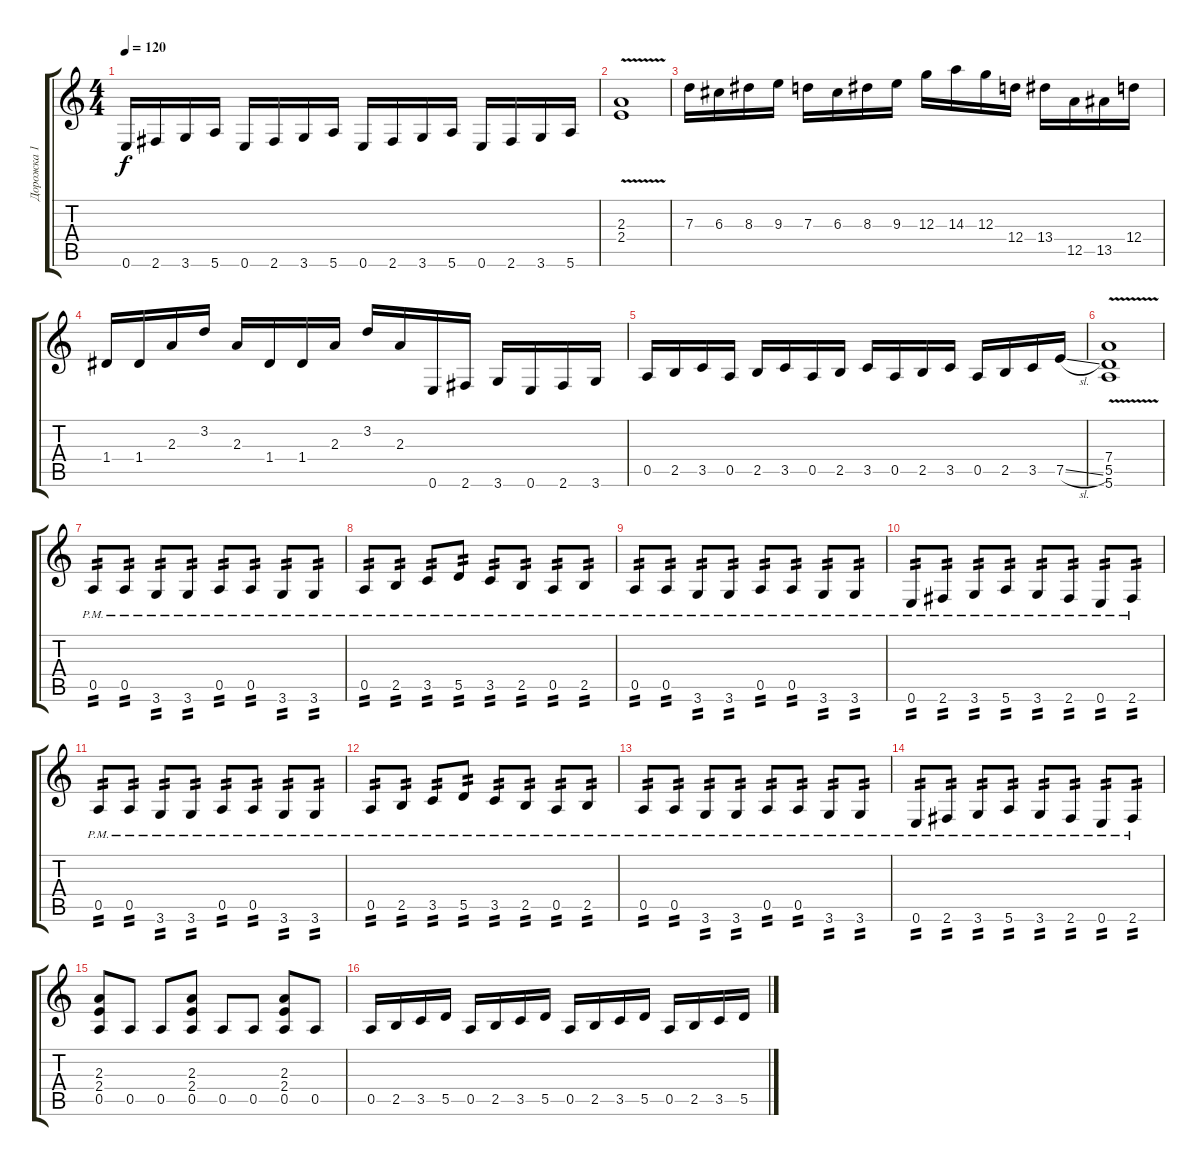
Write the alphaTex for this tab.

\track ("Дорожка 1" "Дорожка 1") {solo instrument distortionguitar}
\staff {score tabs}
\tuning (E4 B3 G3 D3 A2 E2) {hide}
\ts (4 4)
\tempo 120
\clef g2
\ks c
0.6.16{dy f} 2.6.16 3.6.16 5.6.16 0.6.16 2.6.16 3.6.16 5.6.16 0.6.16 2.6.16 3.6.16 5.6.16 0.6.16 2.6.16 3.6.16 5.6.16 |
(2.3{v} 2.4).1 |
7.3.16 6.3.16 8.3.16 9.3.16 7.3.16 6.3.16 8.3.16 9.3.16 12.3.16 14.3.16 12.3.16 12.4.16 13.4.16 12.5.16 13.5.16 12.4.16 |
1.4.16 1.4.16 2.3.16 3.2.16 2.3.16 1.4.16 1.4.16 2.3.16 3.2.16 2.3.16 0.6.16 2.6.16 3.6.16 0.6.16 2.6.16 3.6.16 |
0.5.16 2.5.16 3.5.16 0.5.16 2.5.16 3.5.16 0.5.16 2.5.16 3.5.16 0.5.16 2.5.16 3.5.16 0.5.16 2.5.16 3.5.16 7.5{sl}.16 |
(7.4{v} 5.5 5.6).1 |
0.5{pm}.8{tp 2} 0.5{pm}.8{tp 2} 3.6{pm}.8{tp 2} 3.6{pm}.8{tp 2} 0.5{pm}.8{tp 2} 0.5{pm}.8{tp 2} 3.6{pm}.8{tp 2} 3.6{pm}.8{tp 2} |
0.5{pm}.8{tp 2} 2.5{pm}.8{tp 2} 3.5{pm}.8{tp 2} 5.5{pm}.8{tp 2} 3.5{pm}.8{tp 2} 2.5{pm}.8{tp 2} 0.5{pm}.8{tp 2} 2.5{pm}.8{tp 2} |
0.5{pm}.8{tp 2} 0.5{pm}.8{tp 2} 3.6{pm}.8{tp 2} 3.6{pm}.8{tp 2} 0.5{pm}.8{tp 2} 0.5{pm}.8{tp 2} 3.6{pm}.8{tp 2} 3.6{pm}.8{tp 2} |
0.6{pm}.8{tp 2} 2.6{pm}.8{tp 2} 3.6{pm}.8{tp 2} 5.6{pm}.8{tp 2} 3.6{pm}.8{tp 2} 2.6{pm}.8{tp 2} 0.6{pm}.8{tp 2} 2.6{pm}.8{tp 2} |
0.5{pm}.8{tp 2} 0.5{pm}.8{tp 2} 3.6{pm}.8{tp 2} 3.6{pm}.8{tp 2} 0.5{pm}.8{tp 2} 0.5{pm}.8{tp 2} 3.6{pm}.8{tp 2} 3.6{pm}.8{tp 2} |
0.5{pm}.8{tp 2} 2.5{pm}.8{tp 2} 3.5{pm}.8{tp 2} 5.5{pm}.8{tp 2} 3.5{pm}.8{tp 2} 2.5{pm}.8{tp 2} 0.5{pm}.8{tp 2} 2.5{pm}.8{tp 2} |
0.5{pm}.8{tp 2} 0.5{pm}.8{tp 2} 3.6{pm}.8{tp 2} 3.6{pm}.8{tp 2} 0.5{pm}.8{tp 2} 0.5{pm}.8{tp 2} 3.6{pm}.8{tp 2} 3.6{pm}.8{tp 2} |
0.6{pm}.8{tp 2} 2.6{pm}.8{tp 2} 3.6{pm}.8{tp 2} 5.6{pm}.8{tp 2} 3.6{pm}.8{tp 2} 2.6{pm}.8{tp 2} 0.6{pm}.8{tp 2} 2.6{pm}.8{tp 2} |
(2.3 2.4 0.5).8 0.5.8 0.5.8 (2.3 2.4 0.5).8 0.5.8 0.5.8 (2.3 2.4 0.5).8 0.5.8 |
0.5.16 2.5.16 3.5.16 5.5.16 0.5.16 2.5.16 3.5.16 5.5.16 0.5.16 2.5.16 3.5.16 5.5.16 0.5.16 2.5.16 3.5.16 5.5.16
